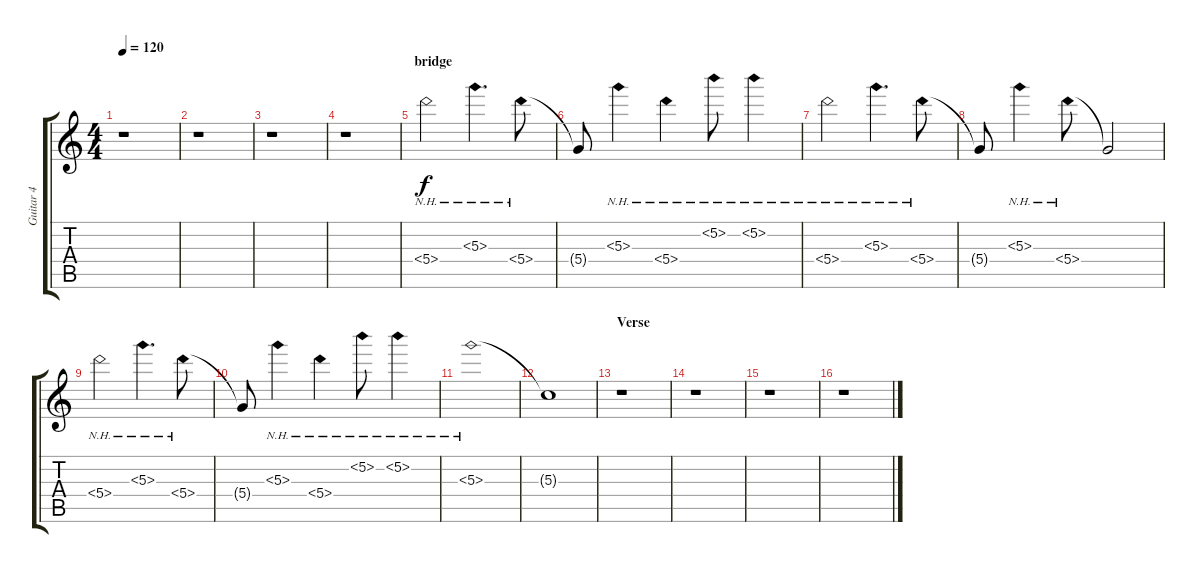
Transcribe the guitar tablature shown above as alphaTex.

\track ("Guitar 4" "Guitar 4") {instrument overdrivenguitar}
\staff {score tabs}
\tuning (E4 B3 G3 D3 A2 E2) {hide}
\ts (4 4)
\tempo 120
\clef g2
\ks c
r.1{dy f} |
r.1 |
r.1 |
r.1 |
\section ("" "bridge")
5.4{nh}.2 5.3{nh}.4{d} 5.4{nh}.8 |
5.4{t}.8 5.3{nh}.4 5.4{nh}.4 5.2{nh}.8 5.2{nh}.4 |
5.4{nh}.2 5.3{nh}.4{d} 5.4{nh}.8 |
5.4{t}.8 5.3{nh}.4 5.4{nh}.8 5.4{t}.2 |
5.4{nh}.2 5.3{nh}.4{d} 5.4{nh}.8 |
5.4{t}.8 5.3{nh}.4 5.4{nh}.4 5.2{nh}.8 5.2{nh}.4 |
5.3{nh}.1 |
5.3{t}.1 |
\section ("" "Verse")
r.1 |
r.1 |
r.1 |
r.1
